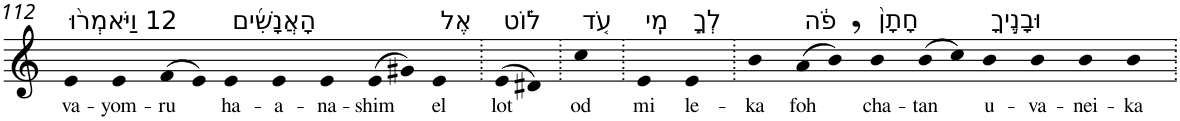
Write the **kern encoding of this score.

**kern	**text
*part1	*part1
*staff1	*staff1
*I"Piano	*
*I'Pno	*
!!LO:PB:g=z
*clefG2	*
*k[]	*
=112	=112
!LO:TX:a:t=12 וַיֹּאמְר֨וּ	!
!	!LO:LY:b
4e	va-
!	!LO:LY:b
4e	-yom-
!	!LO:LY:b
(>8f	-ru
8e)	.
!LO:TX:a:t=הָאֲנָשִׁ֜ים	!
!	!LO:LY:b
4e	ha-
!	!LO:LY:b
4e	-a-
!	!LO:LY:b
4e	-na-
!	!LO:LY:b
(>8e	-shim
8g#X)	.
!LO:TX:a:t=אֶל	!
!	!LO:LY:b
4e	el
=113.	=113.
!LO:TX:a:t=ל֗וֹט	!
!	!LO:LY:b
(>8e	lot
8d#X)	.
=114.	=114.
!LO:TX:a:t=עֹ֚ד	!
!	!LO:LY:b
4cc	od
=115.	=115.
!LO:TX:a:t=מִֽי	!
!	!LO:LY:b
4e	mi
!LO:TX:a:t=לְךָ֣	!
!	!LO:LY:b
4e	le-
=116.	=116.
!	!LO:LY:b
4b	-ka
!LO:TX:a:t=פֹ֔ה	!
!	!LO:LY:b
(>8a	foh
8b,)	.
!LO:TX:a:t=חָתָן֙	!
!	!LO:LY:b
4b	cha-
!	!LO:LY:b
(>8b	-tan
8cc)	.
!LO:TX:a:t=וּבָנֶ֣יךָ	!
!	!LO:LY:b
4b	u-
!	!LO:LY:b
4b	-va-
!	!LO:LY:b
4b	-nei-
!	!LO:LY:b
4b	-ka
=.	=.
*-	*-
